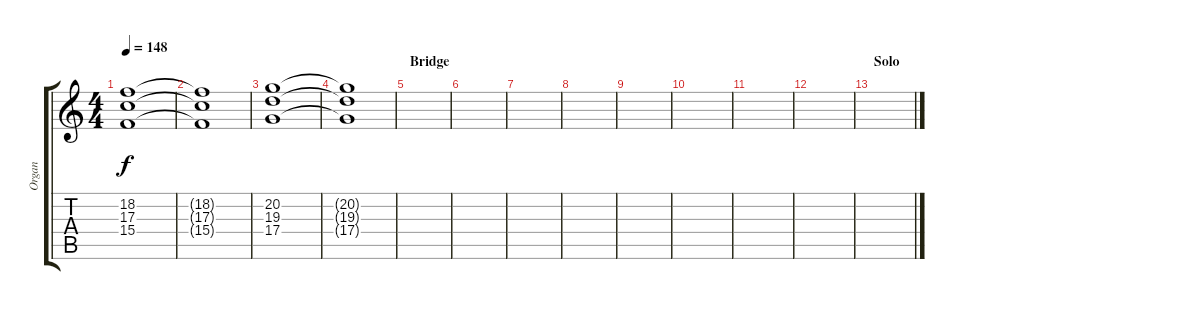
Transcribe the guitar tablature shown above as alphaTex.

\track ("Organ" "Organ") {instrument rockorgan}
\staff {score tabs}
\tuning (E4 B3 G3 D3 A2 E2) {hide}
\ts (4 4)
\tempo 148
\clef g2
\ks c
(18.2 17.3 15.4).1{dy f} |
(18.2{t} 17.3{t} 15.4{t}).1 |
(20.2 19.3 17.4).1 |
(20.2{t} 19.3{t} 17.4{t}).1 |
\section ("" "Bridge")
|
|
|
|
|
|
|
|
\section ("" "Solo")
